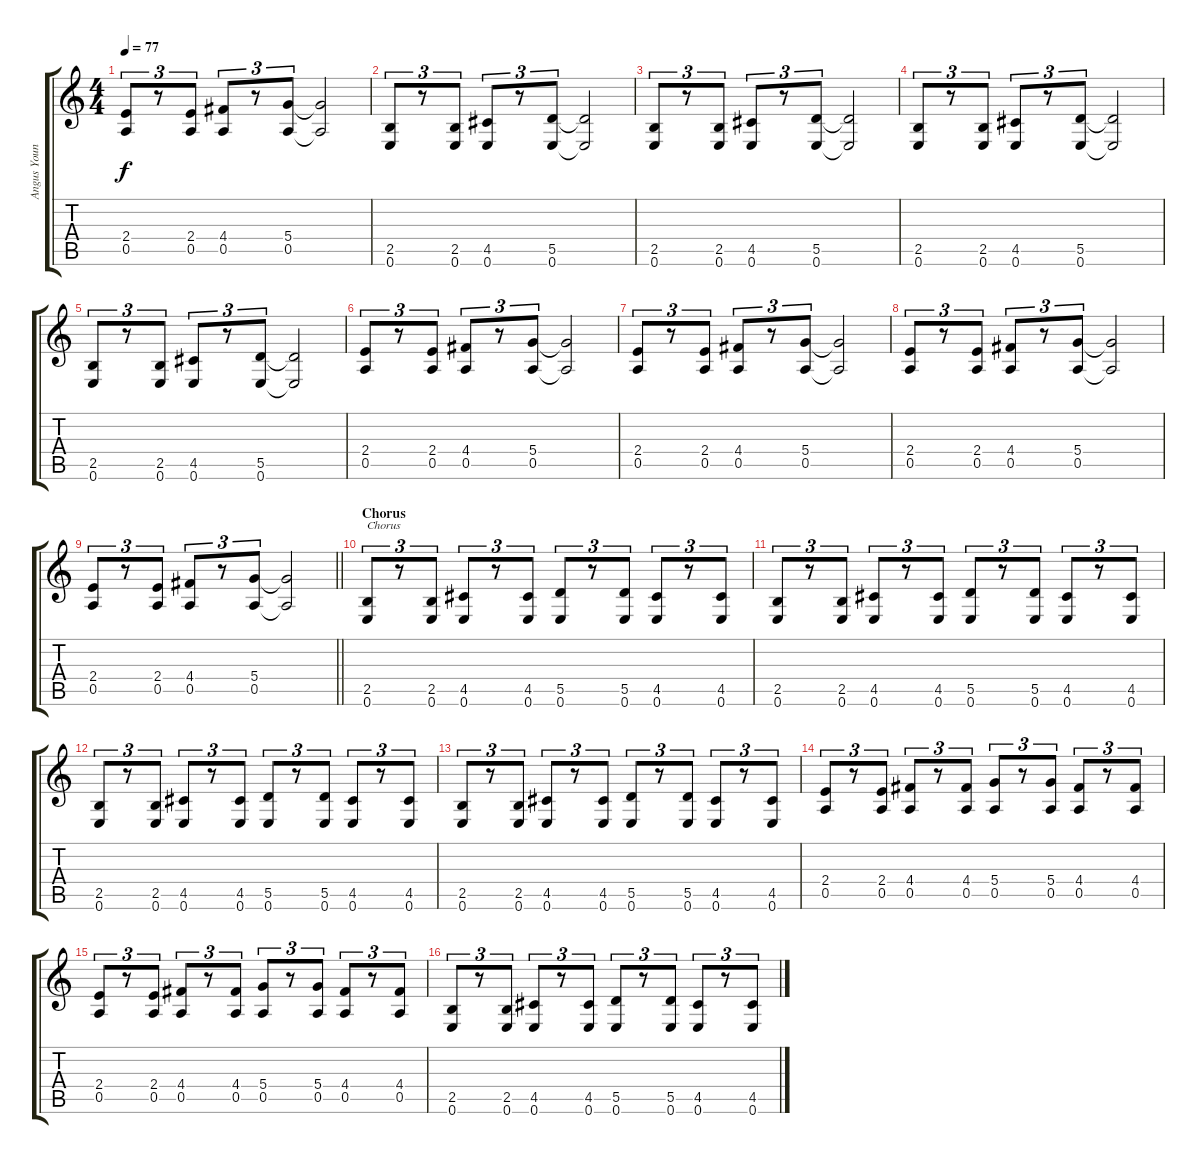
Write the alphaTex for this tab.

\track ("Angus Young" "Angus Youn") {instrument distortionguitar}
\staff {score tabs}
\tuning (E4 B3 G3 D3 A2 E2) {hide}
\ts (4 4)
\tempo 77
\clef g2
\ks c
(2.4 0.5).8{tu (3 2) dy f} r.8{tu (3 2)} (2.4 0.5).8{tu (3 2)} (4.4 0.5).8{tu (3 2)} r.8{tu (3 2)} (5.4 0.5).8{tu (3 2)} (5.4{t} 0.5{t}).2 |
(2.5 0.6).8{tu (3 2) volume 10 instrument electricguitarmuted} r.8{tu (3 2)} (2.5 0.6).8{tu (3 2)} (4.5 0.6).8{tu (3 2)} r.8{tu (3 2)} (5.5 0.6).8{tu (3 2)} (5.5{t} 0.6{t}).2 |
(2.5 0.6).8{tu (3 2)} r.8{tu (3 2)} (2.5 0.6).8{tu (3 2)} (4.5 0.6).8{tu (3 2)} r.8{tu (3 2)} (5.5 0.6).8{tu (3 2)} (5.5{t} 0.6{t}).2 |
(2.5 0.6).8{tu (3 2)} r.8{tu (3 2)} (2.5 0.6).8{tu (3 2)} (4.5 0.6).8{tu (3 2)} r.8{tu (3 2)} (5.5 0.6).8{tu (3 2)} (5.5{t} 0.6{t}).2 |
(2.5 0.6).8{tu (3 2)} r.8{tu (3 2)} (2.5 0.6).8{tu (3 2)} (4.5 0.6).8{tu (3 2)} r.8{tu (3 2)} (5.5 0.6).8{tu (3 2)} (5.5{t} 0.6{t}).2 |
(2.4 0.5).8{tu (3 2)} r.8{tu (3 2)} (2.4 0.5).8{tu (3 2)} (4.4 0.5).8{tu (3 2)} r.8{tu (3 2)} (5.4 0.5).8{tu (3 2)} (5.4{t} 0.5{t}).2 |
(2.4 0.5).8{tu (3 2)} r.8{tu (3 2)} (2.4 0.5).8{tu (3 2)} (4.4 0.5).8{tu (3 2)} r.8{tu (3 2)} (5.4 0.5).8{tu (3 2)} (5.4{t} 0.5{t}).2 |
(2.4 0.5).8{tu (3 2) volume 15} r.8{tu (3 2)} (2.4 0.5).8{tu (3 2)} (4.4 0.5).8{tu (3 2)} r.8{tu (3 2)} (5.4 0.5).8{tu (3 2)} (5.4{t} 0.5{t}).2 |
\barLineRight lightlight
(2.4 0.5).8{tu (3 2)} r.8{tu (3 2)} (2.4 0.5).8{tu (3 2)} (4.4 0.5).8{tu (3 2)} r.8{tu (3 2)} (5.4 0.5).8{tu (3 2)} (5.4{t} 0.5{t}).2 |
\section ("" "Chorus")
(2.5 0.6).8{tu (3 2) txt "Chorus" volume 13 instrument distortionguitar} r.8{tu (3 2)} (2.5 0.6).8{tu (3 2)} (4.5 0.6).8{tu (3 2)} r.8{tu (3 2)} (4.5 0.6).8{tu (3 2)} (5.5 0.6).8{tu (3 2)} r.8{tu (3 2)} (5.5 0.6).8{tu (3 2)} (4.5 0.6).8{tu (3 2)} r.8{tu (3 2)} (4.5 0.6).8{tu (3 2)} |
(2.5 0.6).8{tu (3 2)} r.8{tu (3 2)} (2.5 0.6).8{tu (3 2)} (4.5 0.6).8{tu (3 2)} r.8{tu (3 2)} (4.5 0.6).8{tu (3 2)} (5.5 0.6).8{tu (3 2)} r.8{tu (3 2)} (5.5 0.6).8{tu (3 2)} (4.5 0.6).8{tu (3 2)} r.8{tu (3 2)} (4.5 0.6).8{tu (3 2)} |
(2.5 0.6).8{tu (3 2)} r.8{tu (3 2)} (2.5 0.6).8{tu (3 2)} (4.5 0.6).8{tu (3 2)} r.8{tu (3 2)} (4.5 0.6).8{tu (3 2)} (5.5 0.6).8{tu (3 2)} r.8{tu (3 2)} (5.5 0.6).8{tu (3 2)} (4.5 0.6).8{tu (3 2)} r.8{tu (3 2)} (4.5 0.6).8{tu (3 2)} |
(2.5 0.6).8{tu (3 2)} r.8{tu (3 2)} (2.5 0.6).8{tu (3 2)} (4.5 0.6).8{tu (3 2)} r.8{tu (3 2)} (4.5 0.6).8{tu (3 2)} (5.5 0.6).8{tu (3 2)} r.8{tu (3 2)} (5.5 0.6).8{tu (3 2)} (4.5 0.6).8{tu (3 2)} r.8{tu (3 2)} (4.5 0.6).8{tu (3 2)} |
(2.4 0.5).8{tu (3 2)} r.8{tu (3 2)} (2.4 0.5).8{tu (3 2)} (4.4 0.5).8{tu (3 2)} r.8{tu (3 2)} (4.4 0.5).8{tu (3 2)} (5.4 0.5).8{tu (3 2)} r.8{tu (3 2)} (5.4 0.5).8{tu (3 2)} (4.4 0.5).8{tu (3 2)} r.8{tu (3 2)} (4.4 0.5).8{tu (3 2)} |
(2.4 0.5).8{tu (3 2)} r.8{tu (3 2)} (2.4 0.5).8{tu (3 2)} (4.4 0.5).8{tu (3 2)} r.8{tu (3 2)} (4.4 0.5).8{tu (3 2)} (5.4 0.5).8{tu (3 2)} r.8{tu (3 2)} (5.4 0.5).8{tu (3 2)} (4.4 0.5).8{tu (3 2)} r.8{tu (3 2)} (4.4 0.5).8{tu (3 2)} |
(2.5 0.6).8{tu (3 2)} r.8{tu (3 2)} (2.5 0.6).8{tu (3 2)} (4.5 0.6).8{tu (3 2)} r.8{tu (3 2)} (4.5 0.6).8{tu (3 2)} (5.5 0.6).8{tu (3 2)} r.8{tu (3 2)} (5.5 0.6).8{tu (3 2)} (4.5 0.6).8{tu (3 2)} r.8{tu (3 2)} (4.5 0.6).8{tu (3 2)}
